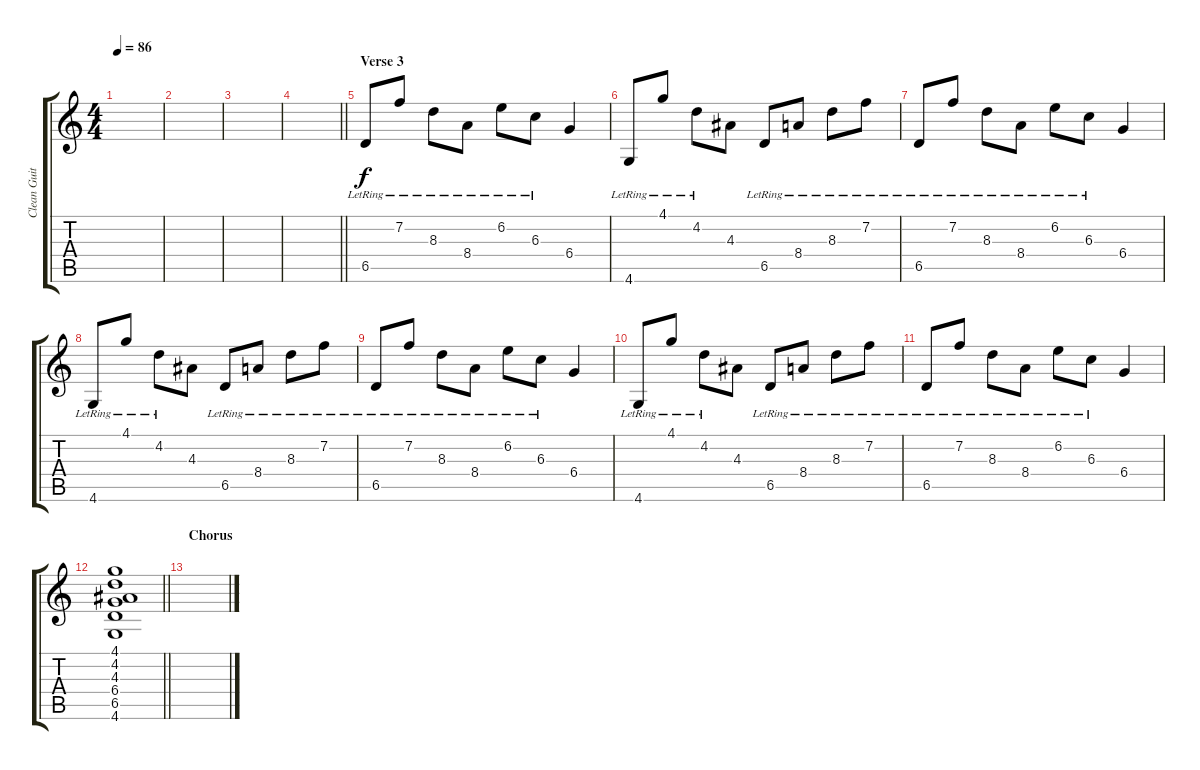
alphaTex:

\track ("Clean Guitar" "Clean Guit") {instrument electricguitarclean}
\staff {score tabs}
\tuning (Eb4 Bb3 Gb3 Db3 Ab2 Eb2) {hide}
\ts (4 4)
\tempo 86
\clef g2
\ks c
|
|
|
\barLineRight lightlight
|
\section ("" "Verse 3")
6.5{lr}.8 7.2{lr}.8 8.3{lr}.8 8.4{lr}.8 6.2{lr}.8 6.3{lr}.8 6.4.4 |
4.6{lr}.8 4.1{lr}.8 4.2{lr}.8 4.3.8 6.5{lr}.8 8.4{lr}.8 8.3{lr}.8 7.2{lr}.8 |
6.5{lr}.8 7.2{lr}.8 8.3{lr}.8 8.4{lr}.8 6.2{lr}.8 6.3{lr}.8 6.4.4 |
4.6{lr}.8 4.1{lr}.8 4.2{lr}.8 4.3.8 6.5{lr}.8 8.4{lr}.8 8.3{lr}.8 7.2{lr}.8 |
6.5{lr}.8 7.2{lr}.8 8.3{lr}.8 8.4{lr}.8 6.2{lr}.8 6.3{lr}.8 6.4.4 |
4.6{lr}.8 4.1{lr}.8 4.2{lr}.8 4.3.8 6.5{lr}.8 8.4{lr}.8 8.3{lr}.8 7.2{lr}.8 |
6.5{lr}.8 7.2{lr}.8 8.3{lr}.8 8.4{lr}.8 6.2{lr}.8 6.3{lr}.8 6.4.4 |
\barLineRight lightlight
(4.1 4.2 4.3 6.4 6.5 4.6).1 |
\section ("" "Chorus")
